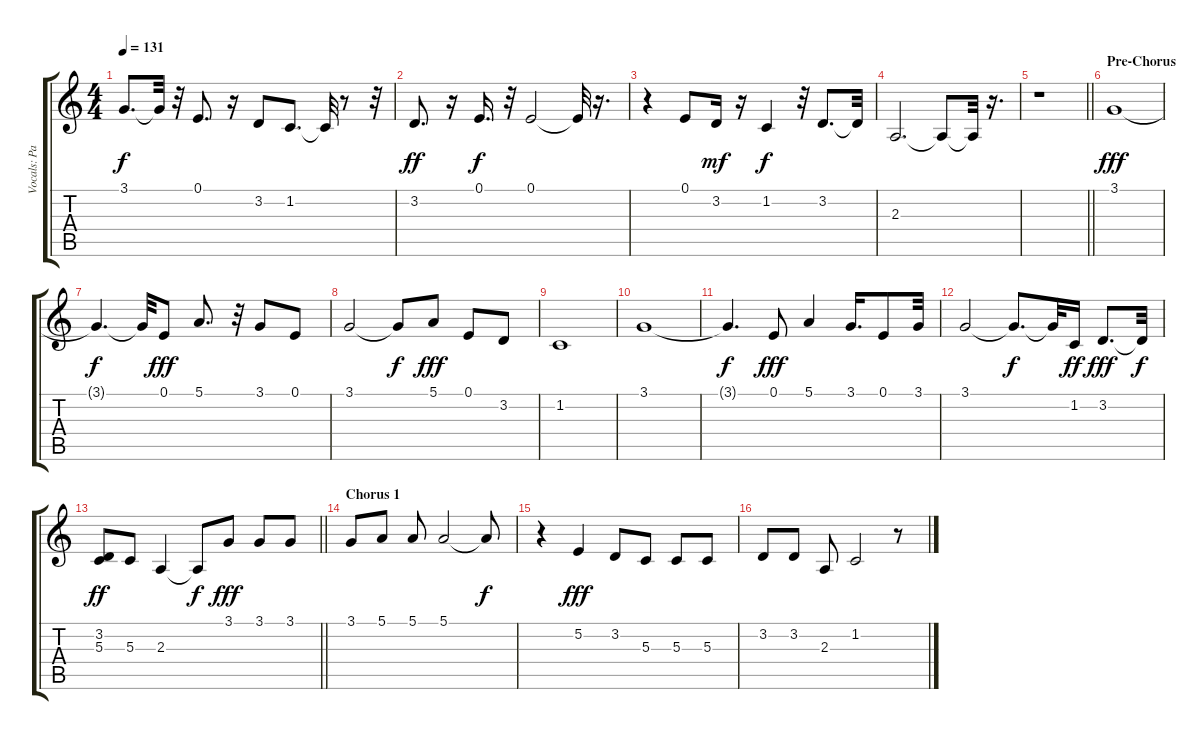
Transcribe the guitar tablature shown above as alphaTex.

\track ("Vocals: Paul Rodgers" "Vocals: Pa") {instrument altosax}
\staff {score tabs}
\tuning (E4 B3 G3 D3 A2 E2) {hide}
\ts (4 4)
\tempo 131
\clef g2
\ks c
3.1{t}.8{d dy f} 3.1{t}.32 r.32 0.1.8{d} r.16 3.2.8 1.2.8{d} 1.2{t}.32 r.8 r.32 |
3.2.8{d dy ff} r.16 0.1.16{d dy f} r.32 0.1.2 0.1{t}.32 r.16{d} |
r.4 0.1.8 3.2.16{dy mf} r.16 1.2.4{dy f} r.32 3.2.8{d} 3.2{t}.32 |
2.3.2{d} 2.3{t}.8 2.3{t}.32 r.16{d} |
\barLineRight lightlight
r.1 |
\section ("" "Pre-Chorus")
3.1.1{dy fff} |
3.1{t}.4{d dy f} 3.1{t}.32 0.1.8{dy fff} 5.1.8{d} r.32 3.1.8 0.1.8 |
3.1.2 3.1{t}.8{dy f} 5.1.8{dy fff} 0.1.8 3.2.8 |
1.2.1 |
3.1.1 |
3.1{t}.4{d dy f} 0.1.8{dy fff} 5.1.4 3.1.16{d} 0.1.8 3.1.32 |
3.1.2 3.1{t}.8{d dy f} 3.1{t}.32 1.2.16{dy ff} 3.2.8{d dy fff} 3.2{t}.32{dy f} |
\barLineRight lightlight
(3.2 5.3).8{dy ff} 5.3.8 2.3.4 2.3{t}.8{dy f} 3.1.8{dy fff} 3.1.8 3.1.8 |
\section ("" "Chorus 1")
3.1.8 5.1.8 5.1.8 5.1.2 5.1{t}.8{dy f} |
r.4 5.2.4{dy fff} 3.2.8 5.3.8 5.3.8 5.3.8 |
3.2.8 3.2.8 2.3.8 1.2.2 r.8
